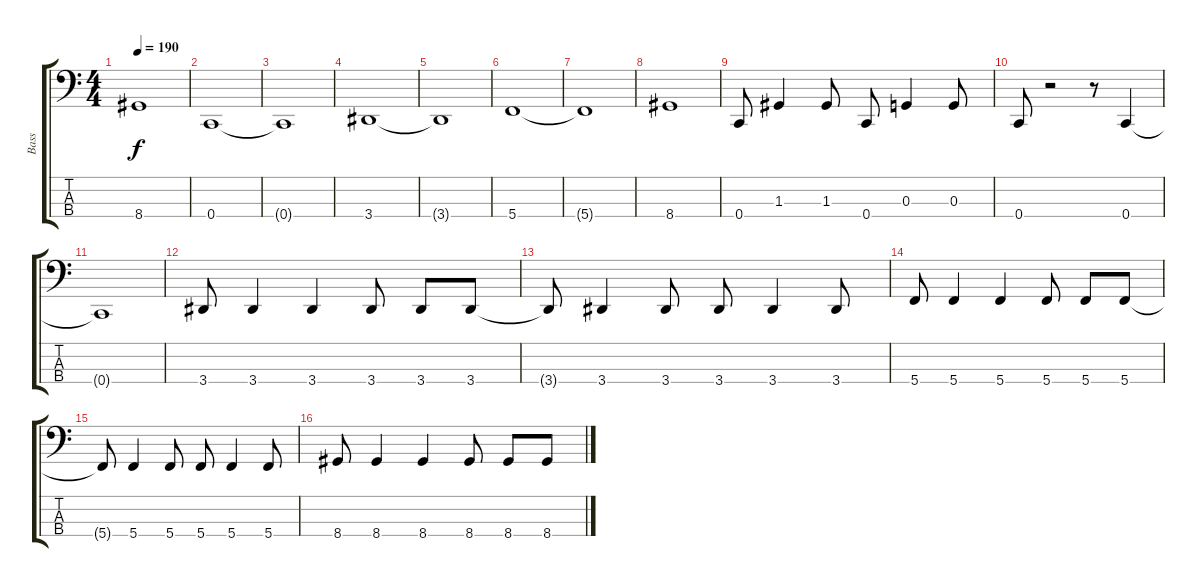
\track ("Bass" "Bass") {instrument electricbasspick}
\staff {score tabs}
\tuning (F2 C2 G1 C1) {hide}
\ts (4 4)
\tempo 190
\clef f4
\ks c
8.4{t}.1{dy f} |
0.4.1 |
0.4{t}.1 |
3.4.1 |
3.4{t}.1 |
5.4.1 |
5.4{t}.1 |
8.4.1 |
0.4.8 1.3.4 1.3.8 0.4.8 0.3.4 0.3.8 |
0.4.8 r.2 r.8 0.4.4 |
0.4{t}.1 |
3.4.8 3.4.4 3.4.4 3.4.8 3.4.8 3.4.8 |
3.4{t}.8 3.4.4 3.4.8 3.4.8 3.4.4 3.4.8 |
5.4.8 5.4.4 5.4.4 5.4.8 5.4.8 5.4.8 |
5.4{t}.8 5.4.4 5.4.8 5.4.8 5.4.4 5.4.8 |
8.4.8 8.4.4 8.4.4 8.4.8 8.4.8 8.4.8
